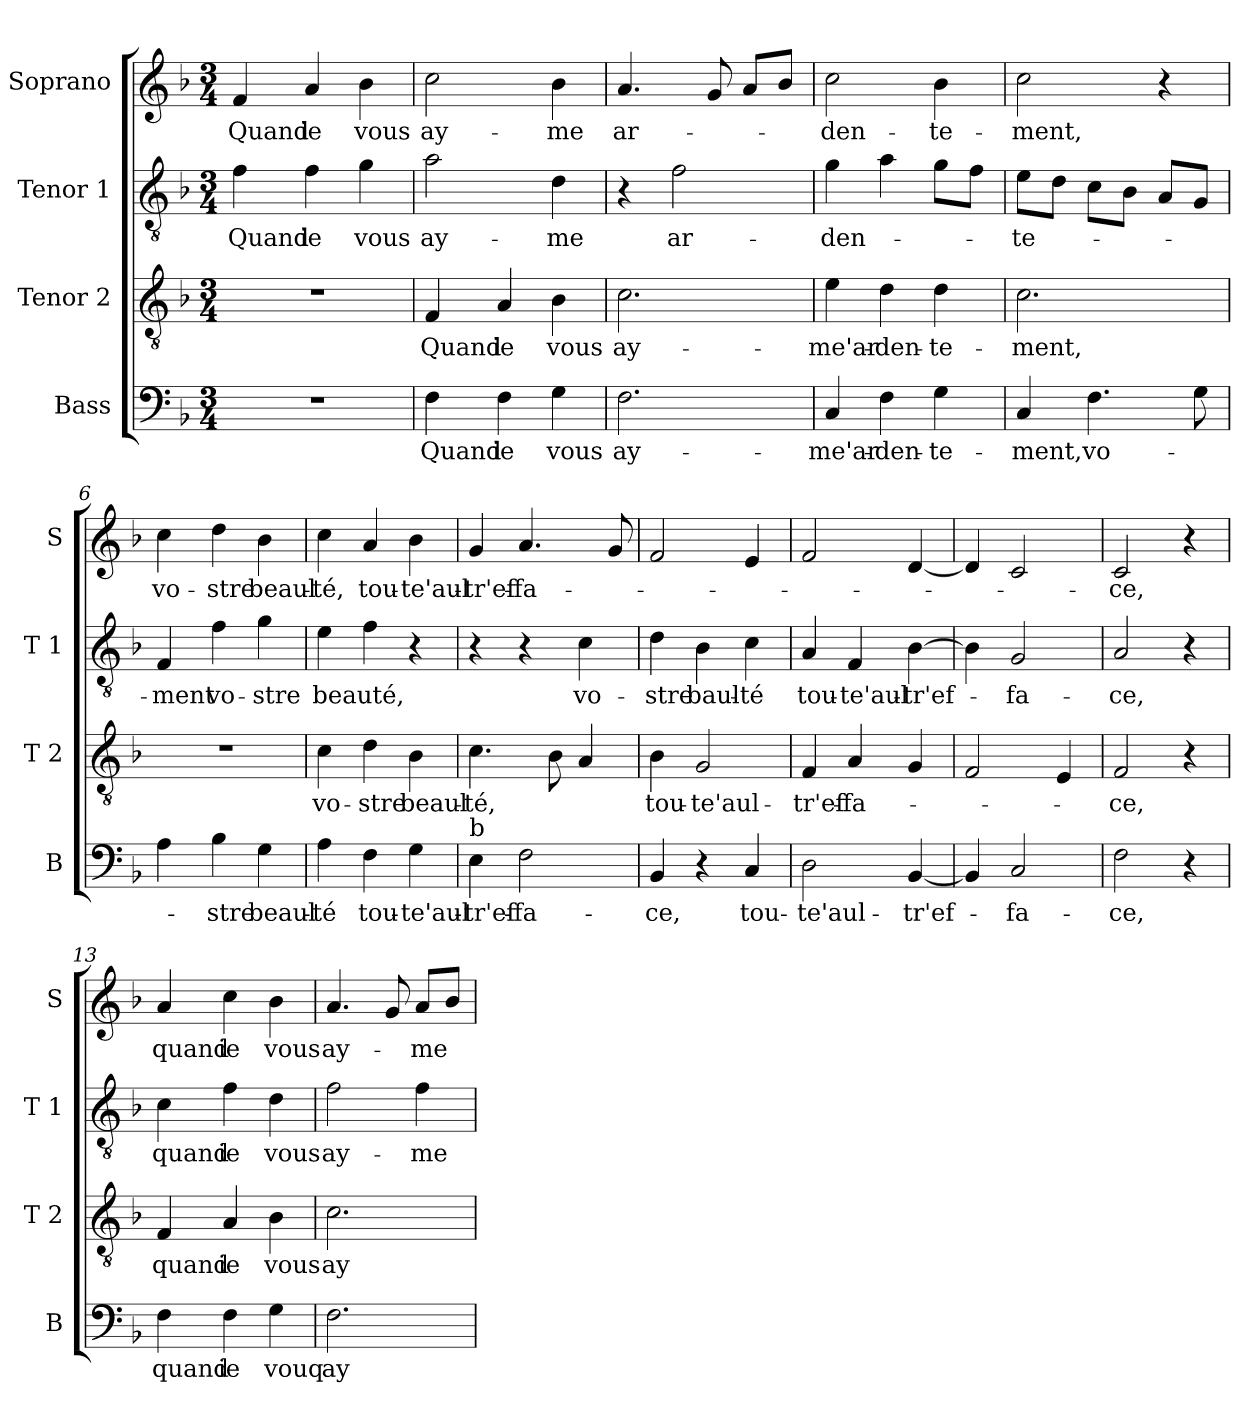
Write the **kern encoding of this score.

**kern	**text	**kern	**text	**kern	**text	**kern	**text
*part4	*part4	*part3	*part3	*part2	*part2	*part1	*part1
*staff4	*staff4	*staff3	*staff3	*staff2	*staff2	*staff1	*staff1
*I"Bass	*	*I"Tenor 2	*	*I"Tenor 1	*	*I"Soprano	*
*I'B	*	*I'T 2	*	*I'T 1	*	*I'S	*
*clefF4	*	*clefGv2	*	*clefGv2	*	*clefG2	*
*k[b-]	*	*k[b-]	*	*k[b-]	*	*k[b-]	*
*F:	*	*F:	*	*F:	*	*F:	*
*M3/4	*	*M3/4	*	*M3/4	*	*M3/4	*
=1	=1	=1	=1	=1	=1	=1	=1
!	!	!	!	!	!LO:LY:b	!	!LO:LY:b
2.r	.	2.r	.	4f\	Quand	4f/	Quand
!	!	!	!	!	!LO:LY:b	!	!LO:LY:b
.	.	.	.	4f\	ie	4a/	ie
!	!	!	!	!	!LO:LY:b	!	!LO:LY:b
.	.	.	.	4g\	vous	4b-\	vous
=2	=2	=2	=2	=2	=2	=2	=2
!	!LO:LY:b	!	!LO:LY:b	!	!LO:LY:b	!	!LO:LY:b
4F\	Quand	4F/	Quand	2a\	ay-	2cc\	ay-
!	!LO:LY:b	!	!LO:LY:b	!	!	!	!
4F\	ie	4A/	ie	.	.	.	.
!	!LO:LY:b	!	!LO:LY:b	!	!LO:LY:b	!	!LO:LY:b
4G\	vous	4B-\	vous	4d\	-me	4b-\	-me
=3	=3	=3	=3	=3	=3	=3	=3
!	!LO:LY:b	!	!LO:LY:b	!	!	!	!LO:LY:b
2.F\	ay-	2.c\	ay-	4r	.	4.a/	ar-
!	!	!	!	!	!LO:LY:b	!	!
.	.	.	.	2f\	ar-	.	.
.	.	.	.	.	.	8g/	.
.	.	.	.	.	.	8a/L	.
.	.	.	.	.	.	8b-/J	.
=4	=4	=4	=4	=4	=4	=4	=4
!	!LO:LY:b	!	!LO:LY:b	!	!LO:LY:b	!	!LO:LY:b
4C/	-me'ar-	4e\	-me'ar-	4g\	-den-	2cc\	-den-
!	!LO:LY:b	!	!LO:LY:b	!	!	!	!
4F\	-den-	4d\	-den-	4a\	.	.	.
!	!LO:LY:b	!	!LO:LY:b	!	!	!	!LO:LY:b
4G\	-te-	4d\	-te-	8g\L	.	4b-\	-te-
.	.	.	.	8f\J	.	.	.
=5	=5	=5	=5	=5	=5	=5	=5
!	!LO:LY:b	!	!LO:LY:b	!	!LO:LY:b	!	!LO:LY:b
4C/	-ment,	2.c\	-ment,	8e\L	-te-	2cc\	-ment,
.	.	.	.	8d\J	.	.	.
!	!LO:LY:b	!	!	!	!	!	!
4.F\	vo-	.	.	8c\L	.	.	.
.	.	.	.	8B-\J	.	.	.
.	.	.	.	8A/L	.	4r	.
8G\	.	.	.	8G/J	.	.	.
!!LO:LB:g=z
=6	=6	=6	=6	=6	=6	=6	=6
!	!	!	!	!	!LO:LY:b	!	!LO:LY:b
4A\	.	2.r	.	4F/	-ment	4cc\	vo-
!	!LO:LY:b	!	!	!	!LO:LY:b	!	!LO:LY:b
4B-\	-stre	.	.	4f\	vo-	4dd\	-stre
!	!LO:LY:b	!	!	!	!LO:LY:b	!	!LO:LY:b
4G\	beaul-	.	.	4g\	-stre	4b-\	beaul-
=7	=7	=7	=7	=7	=7	=7	=7
!	!LO:LY:b	!	!LO:LY:b	!	!LO:LY:b	!	!LO:LY:b
4A\	-té	4c\	vo-	4e\	beauté,	4cc\	-té,
!	!LO:LY:b	!	!LO:LY:b	!	!	!	!LO:LY:b
4F\	tou-	4d\	-stre	4f\	.	4a/	tou-
!	!LO:LY:b	!	!LO:LY:b	!	!	!	!LO:LY:b
4G\	-te'aul-	4B-\	beaul-	4r	.	4b-\	-te'aul-
=8	=8	=8	=8	=8	=8	=8	=8
!LO:TX:a:t=b	!	!	!	!	!	!	!
!	!LO:LY:b	!	!LO:LY:b	!	!	!	!LO:LY:b
4E\	-tr'ef-	4.c\	-té,	4r	.	4g/	-tr'ef-
!	!LO:LY:b	!	!	!	!	!	!LO:LY:b
2F\	-fa-	.	.	4r	.	4.a/	-fa-
.	.	8B-\	.	.	.	.	.
!	!	!	!	!	!LO:LY:b	!	!
.	.	4A/	.	4c\	vo-	.	.
.	.	.	.	.	.	8g/	.
=9	=9	=9	=9	=9	=9	=9	=9
!	!LO:LY:b	!	!LO:LY:b	!	!LO:LY:b	!	!
4BB-/	-ce,	4B-\	tou-	4d\	-stre	2f/	.
!	!	!	!LO:LY:b	!	!LO:LY:b	!	!
4r	.	2G/	-te'aul-	4B-\	baul-	.	.
!	!LO:LY:b	!	!	!	!LO:LY:b	!	!
4C/	tou-	.	.	4c\	-té	4e/	.
=10	=10	=10	=10	=10	=10	=10	=10
!	!LO:LY:b	!	!LO:LY:b	!	!LO:LY:b	!	!
2D\	-te'aul-	4F/	-tr'ef-	4A/	tou-	2f/	.
!	!	!	!LO:LY:b	!	!LO:LY:b	!	!
.	.	4A/	-fa-	4F/	-te'aul-	.	.
!	!LO:LY:b	!	!	!	!LO:LY:b	!	!
[4BB-/	-tr'ef-	4G/	.	[4B-\	-tr'ef-	[4d/	.
=11	=11	=11	=11	=11	=11	=11	=11
4BB-/]	.	2F/	.	4B-\]	.	4d/]	.
!	!LO:LY:b	!	!	!	!LO:LY:b	!	!
2C/	-fa-	.	.	2G/	-fa-	2c/	.
.	.	4E/	.	.	.	.	.
!!LO:PB:g=z
=12	=12	=12	=12	=12	=12	=12	=12
!	!LO:LY:b	!	!LO:LY:b	!	!LO:LY:b	!	!LO:LY:b
2F\	-ce,	2F/	-ce,	2A/	-ce,	2c/	-ce,
4r	.	4r	.	4r	.	4r	.
=13	=13	=13	=13	=13	=13	=13	=13
!	!LO:LY:b	!	!LO:LY:b	!	!LO:LY:b	!	!LO:LY:b
4F\	quand	4F/	quand	4c\	quand	4a/	quand
!	!LO:LY:b	!	!LO:LY:b	!	!LO:LY:b	!	!LO:LY:b
4F\	ie	4A/	ie	4f\	ie	4cc\	ie
!	!LO:LY:b	!	!LO:LY:b	!	!LO:LY:b	!	!LO:LY:b
4G\	vouq	4B-\	vous	4d\	vous	4b-\	vous
=14	=14	=14	=14	=14	=14	=14	=14
!	!LO:LY:b	!	!LO:LY:b	!	!LO:LY:b	!	!LO:LY:b
2.F\	ay-	2.c\	ay-	2f\	ay-	4.a/	ay-
.	.	.	.	.	.	8g/	.
!	!	!	!	!	!LO:LY:b	!	!LO:LY:b
.	.	.	.	4f\	-me	8a/L	-me
.	.	.	.	.	.	8b-/J	.
=	=	=	=	=	=	=	=
*-	*-	*-	*-	*-	*-	*-	*-
